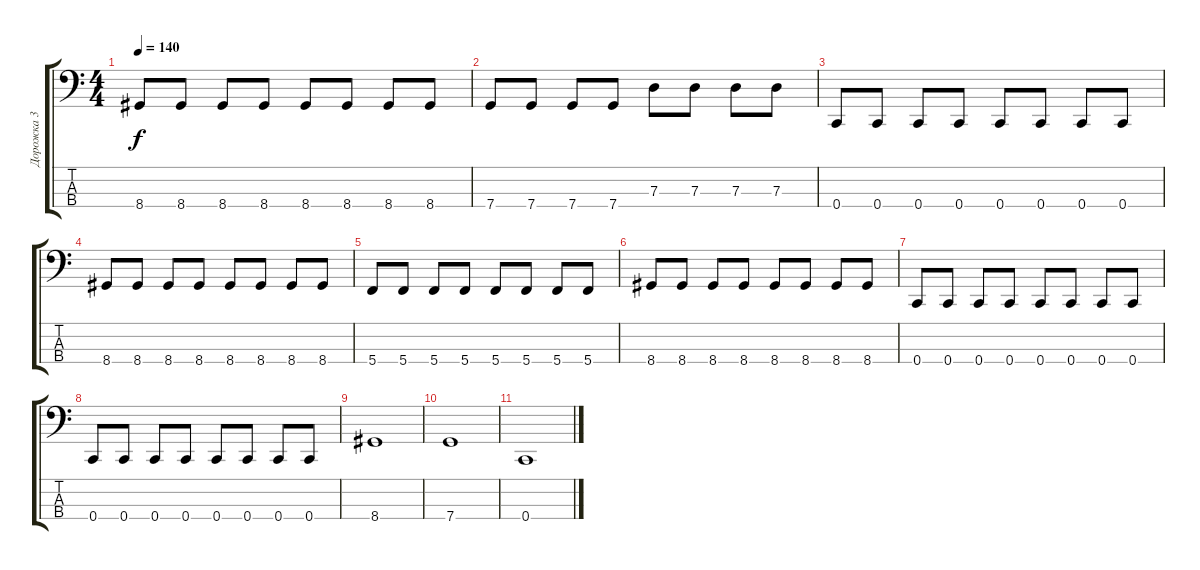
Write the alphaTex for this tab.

\track ("Дорожка 3" "Дорожка 3") {instrument electricbasspick}
\staff {score tabs}
\tuning (F2 C2 G1 C1) {hide}
\ts (4 4)
\tempo 140
\clef f4
\ks c
8.4.8{dy f} 8.4.8 8.4.8 8.4.8 8.4.8 8.4.8 8.4.8 8.4.8 |
7.4.8 7.4.8 7.4.8 7.4.8 7.3.8 7.3.8 7.3.8 7.3.8 |
0.4.8 0.4.8 0.4.8 0.4.8 0.4.8 0.4.8 0.4.8 0.4.8 |
8.4.8 8.4.8 8.4.8 8.4.8 8.4.8 8.4.8 8.4.8 8.4.8 |
5.4.8 5.4.8 5.4.8 5.4.8 5.4.8 5.4.8 5.4.8 5.4.8 |
8.4.8 8.4.8 8.4.8 8.4.8 8.4.8 8.4.8 8.4.8 8.4.8 |
0.4.8 0.4.8 0.4.8 0.4.8 0.4.8 0.4.8 0.4.8 0.4.8 |
0.4.8 0.4.8 0.4.8 0.4.8 0.4.8 0.4.8 0.4.8 0.4.8 |
8.4.1 |
7.4.1 |
0.4.1
